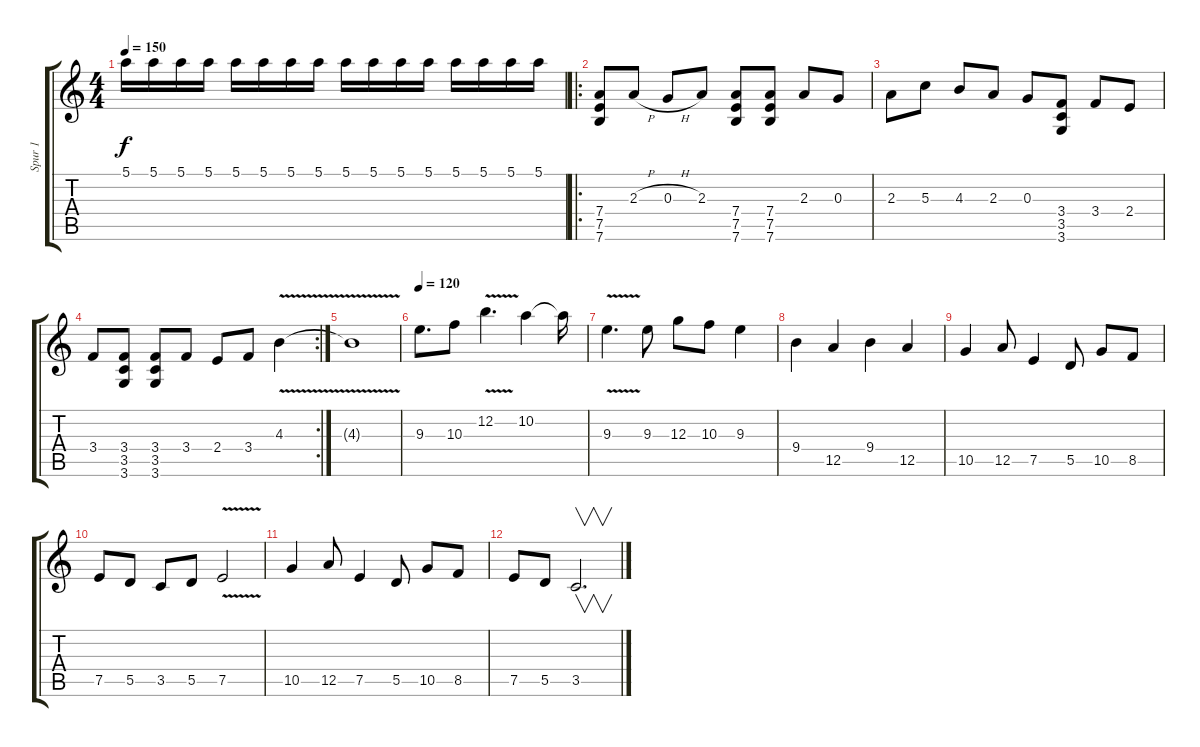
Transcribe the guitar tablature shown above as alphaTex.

\track ("Spur 1" "Spur 1") {instrument overdrivenguitar}
\staff {score tabs}
\tuning (E4 B3 G3 D3 A2 E2) {hide}
\ts (4 4)
\tempo 150
\clef g2
\ks c
5.1.16{dy f} 5.1.16 5.1.16 5.1.16 5.1.16 5.1.16 5.1.16 5.1.16 5.1.16 5.1.16 5.1.16 5.1.16 5.1.16 5.1.16 5.1.16 5.1.16 |
\ro
(7.4 7.5 7.6).8 2.3{h}.8 0.3{h}.8 2.3.8 (7.4 7.5 7.6).8 (7.4 7.5 7.6).8 2.3.8 0.3.8 |
2.3.8 5.3.8 4.3.8 2.3.8 0.3.8 (3.4 3.5 3.6).8 3.4.8 2.4.8 |
\rc 2
3.4.8 (3.4 3.5 3.6).8 (3.4 3.5 3.6).8 3.4.8 2.4.8 3.4.8 4.3{v}.4 |
4.3{t}.1 |
\tempo 120
9.3.8{d} 10.3.8 12.2{v}.4{d} 10.2.4 10.2{t}.16 |
9.3{v}.4{d} 9.3.8 12.3.8 10.3.8 9.3.4 |
9.4.4 12.5.4 9.4.4 12.5.4 |
10.5.4 12.5.8 7.5.4 5.5.8 10.5.8 8.5.8 |
7.5.8 5.5.8 3.5.8 5.5.8 7.5{v}.2 |
10.5.4 12.5.8 7.5.4 5.5.8 10.5.8 8.5.8 |
7.5.8 5.5.8 3.5.2{v d}
